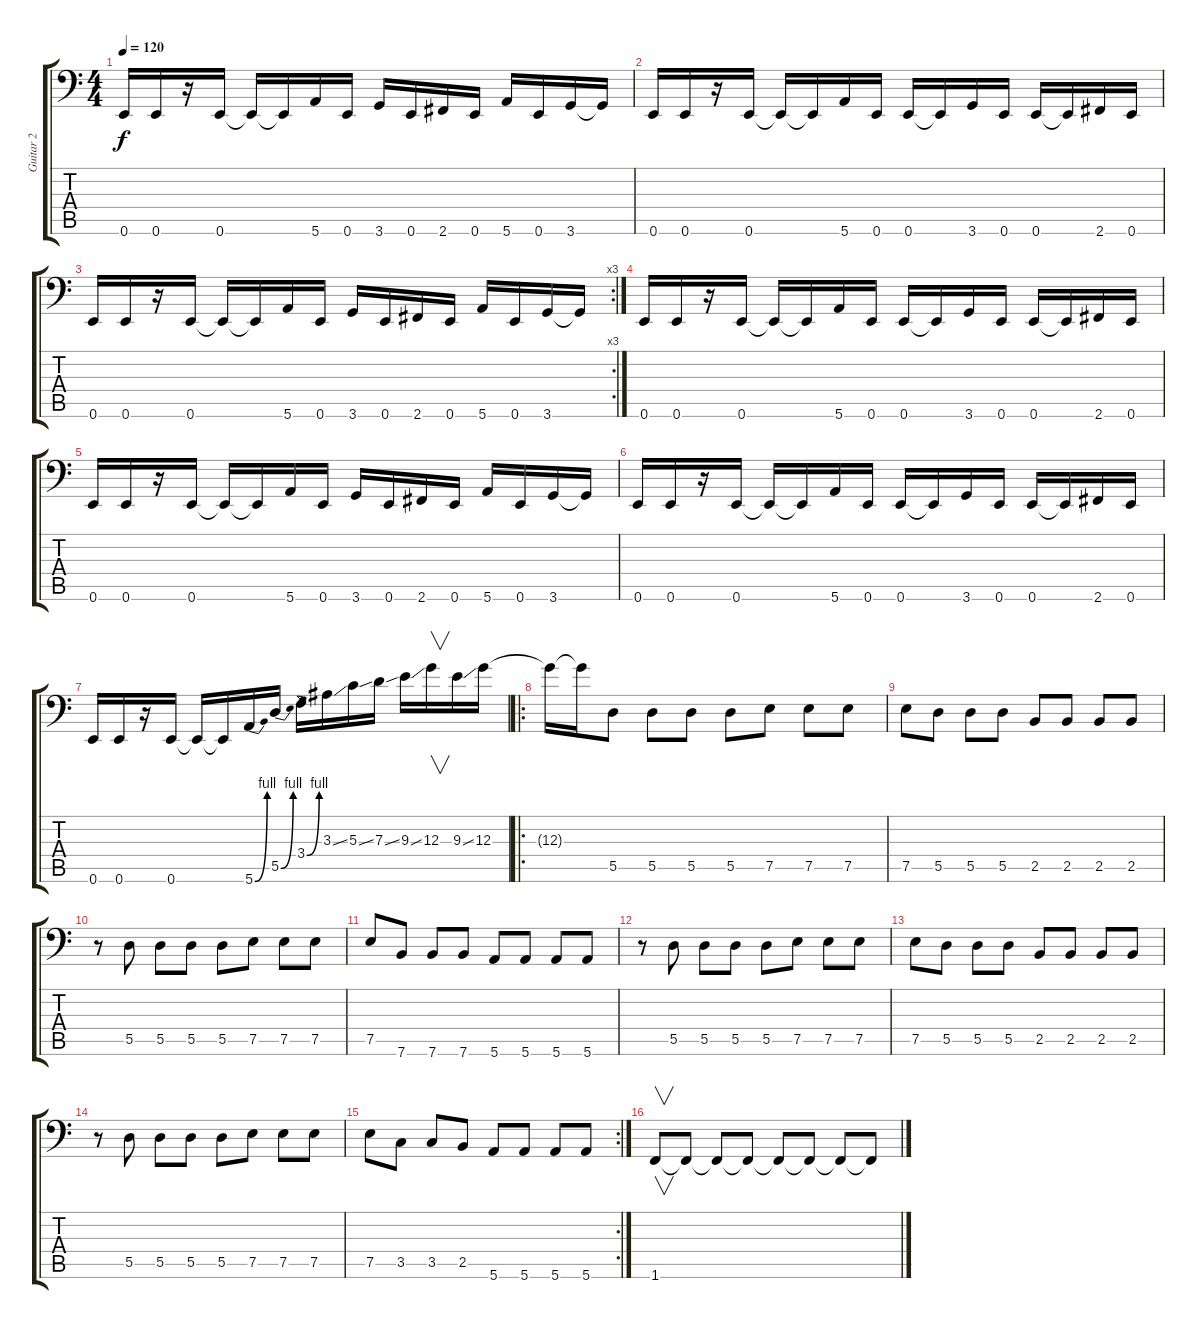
\track ("Guitar 2" "Guitar 2") {instrument electricbassfinger}
\staff {score tabs}
\tuning (E3 B2 G2 D2 A1 E1) {hide}
\ts (4 4)
\tempo 120
\clef f4
\ks c
0.6.16{dy f} 0.6.16 r.16 0.6.16 0.6{t}.16 0.6{t}.16 5.6.16 0.6.16 3.6.16 0.6.16 2.6.16 0.6.16 5.6.16 0.6.16 3.6.16 3.6{t}.16 |
0.6.16 0.6.16 r.16 0.6.16 0.6{t}.16 0.6{t}.16 5.6.16 0.6.16 0.6.16 0.6{t}.16 3.6.16 0.6.16 0.6.16 0.6{t}.16 2.6.16 0.6.16 |
\rc 3
0.6.16 0.6.16 r.16 0.6.16 0.6{t}.16 0.6{t}.16 5.6.16 0.6.16 3.6.16 0.6.16 2.6.16 0.6.16 5.6.16 0.6.16 3.6.16 3.6{t}.16{instrument electricbassfinger} |
0.6.16{instrument electricbasspick} 0.6.16 r.16 0.6.16 0.6{t}.16 0.6{t}.16 5.6.16 0.6.16 0.6.16 0.6{t}.16 3.6.16 0.6.16 0.6.16 0.6{t}.16 2.6.16 0.6.16 |
0.6.16 0.6.16 r.16 0.6.16 0.6{t}.16 0.6{t}.16 5.6.16 0.6.16 3.6.16 0.6.16 2.6.16 0.6.16 5.6.16 0.6.16 3.6.16 3.6{t}.16 |
0.6.16 0.6.16 r.16 0.6.16 0.6{t}.16 0.6{t}.16 5.6.16 0.6.16 0.6.16 0.6{t}.16 3.6.16 0.6.16 0.6.16 0.6{t}.16 2.6.16 0.6.16 |
0.6.16 0.6.16 r.16 0.6.16 0.6{t}.16 0.6{t}.16 5.6{be (bend 0 0 60 4)}.16 5.5{be (bend 0 0 60 4)}.16 3.4{be (bend 0 0 60 4)}.16 3.3{ss}.16 5.3{ss}.16 7.3{ss}.16 9.3{ss}.16 12.3.16{v} 9.3{ss}.16 12.3.16 |
\ro
12.3{t}.16 12.3{t}.16{instrument electricbassfinger} 5.5.8 5.5.8 5.5.8 5.5.8 7.5.8 7.5.8 7.5.8 |
7.5.8 5.5.8 5.5.8 5.5.8 2.5.8 2.5.8 2.5.8 2.5.8 |
r.8 5.5.8 5.5.8 5.5.8 5.5.8 7.5.8 7.5.8 7.5.8 |
7.5.8 7.6.8 7.6.8 7.6.8 5.6.8 5.6.8 5.6.8 5.6.8 |
r.8 5.5.8 5.5.8 5.5.8 5.5.8 7.5.8 7.5.8 7.5.8 |
7.5.8 5.5.8 5.5.8 5.5.8 2.5.8 2.5.8 2.5.8 2.5.8 |
r.8 5.5.8 5.5.8 5.5.8 5.5.8 7.5.8 7.5.8 7.5.8 |
\rc 2
7.5.8 3.5.8 3.5.8 2.5.8 5.6.8 5.6.8 5.6.8 5.6.8 |
1.6.8{v} 1.6{t}.8 1.6{t}.8 1.6{t}.8 1.6{t}.8 1.6{t}.8 1.6{t}.8 1.6{t}.8
